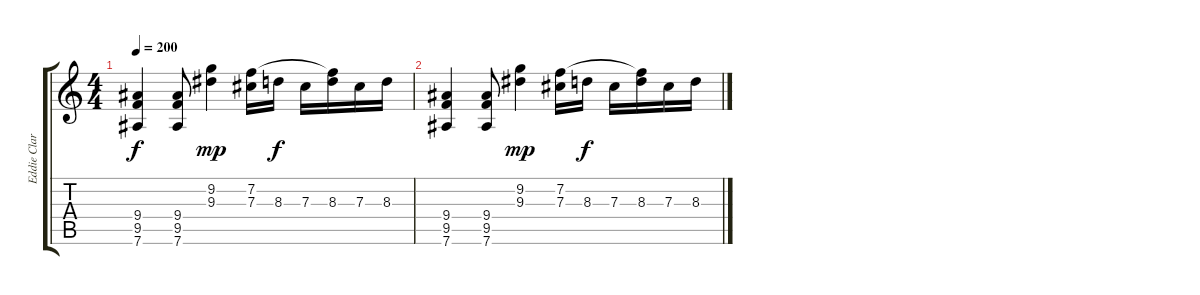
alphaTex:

\track ("Eddie Clarke" "Eddie Clar") {instrument distortionguitar}
\staff {score tabs}
\tuning (Eb4 Bb3 Gb3 Db3 Ab2 Eb2) {hide}
\ts (4 4)
\tempo 200
\clef g2
\ks c
(9.4 9.5 7.6).4{dy f} (9.4 9.5 7.6).8 (9.2 9.3).4{dy mp} (7.2 7.3).16 8.3.16{dy f} 7.3.16 (7.2{t} 8.3).16 7.3.16 8.3.16 |
(9.4 9.5 7.6).4 (9.4 9.5 7.6).8 (9.2 9.3).4{dy mp} (7.2 7.3).16 8.3.16{dy f} 7.3.16 (7.2{t} 8.3).16 7.3.16 8.3.16
